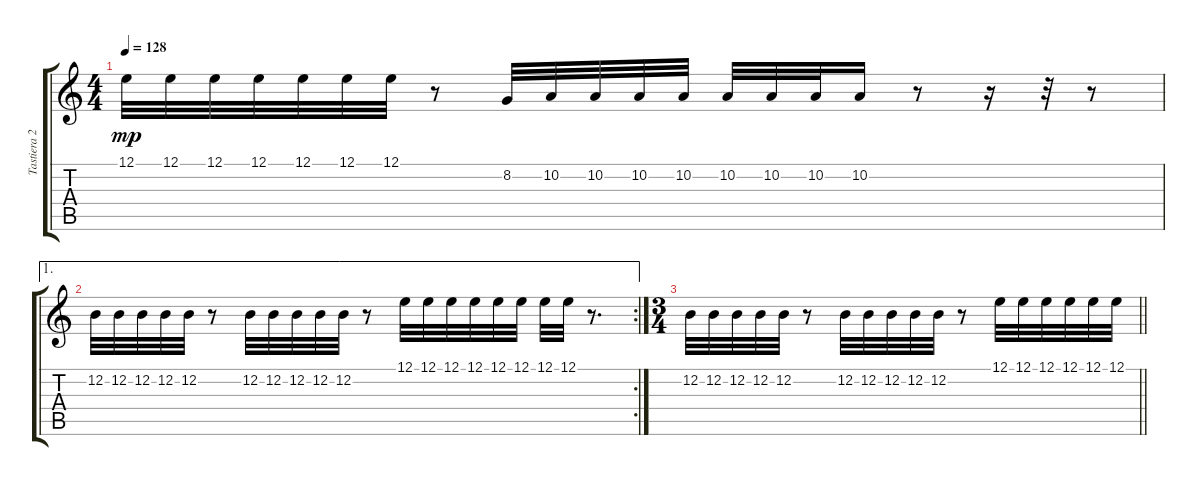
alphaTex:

\track ("Tastiera 2" "Tastiera 2") {instrument synthbrass1}
\staff {score tabs}
\tuning (E4 B3 G3 D3 A2 E2) {hide}
\ts (4 4)
\tempo 128
\clef g2
\ks c
12.1.32{dy mp} 12.1.32 12.1.32 12.1.32 12.1.32 12.1.32 12.1.32 r.8 8.2.32 10.2.32 10.2.32 10.2.32 10.2.32 10.2.32 10.2.32 10.2.32 10.2.16 r.8 r.16 r.32 r.8 |
\ae 1
\rc 2
12.2.32 12.2.32 12.2.32 12.2.32 12.2.32 r.8 12.2.32 12.2.32 12.2.32 12.2.32 12.2.32 r.8 12.1.32 12.1.32 12.1.32 12.1.32 12.1.32 12.1.32 12.1.32 12.1.32 r.8{d} |
\ts (3 4)
\barLineRight lightlight
12.2.32 12.2.32 12.2.32 12.2.32 12.2.32 r.8 12.2.32 12.2.32 12.2.32 12.2.32 12.2.32 r.8 12.1.32 12.1.32 12.1.32 12.1.32 12.1.32 12.1.32
